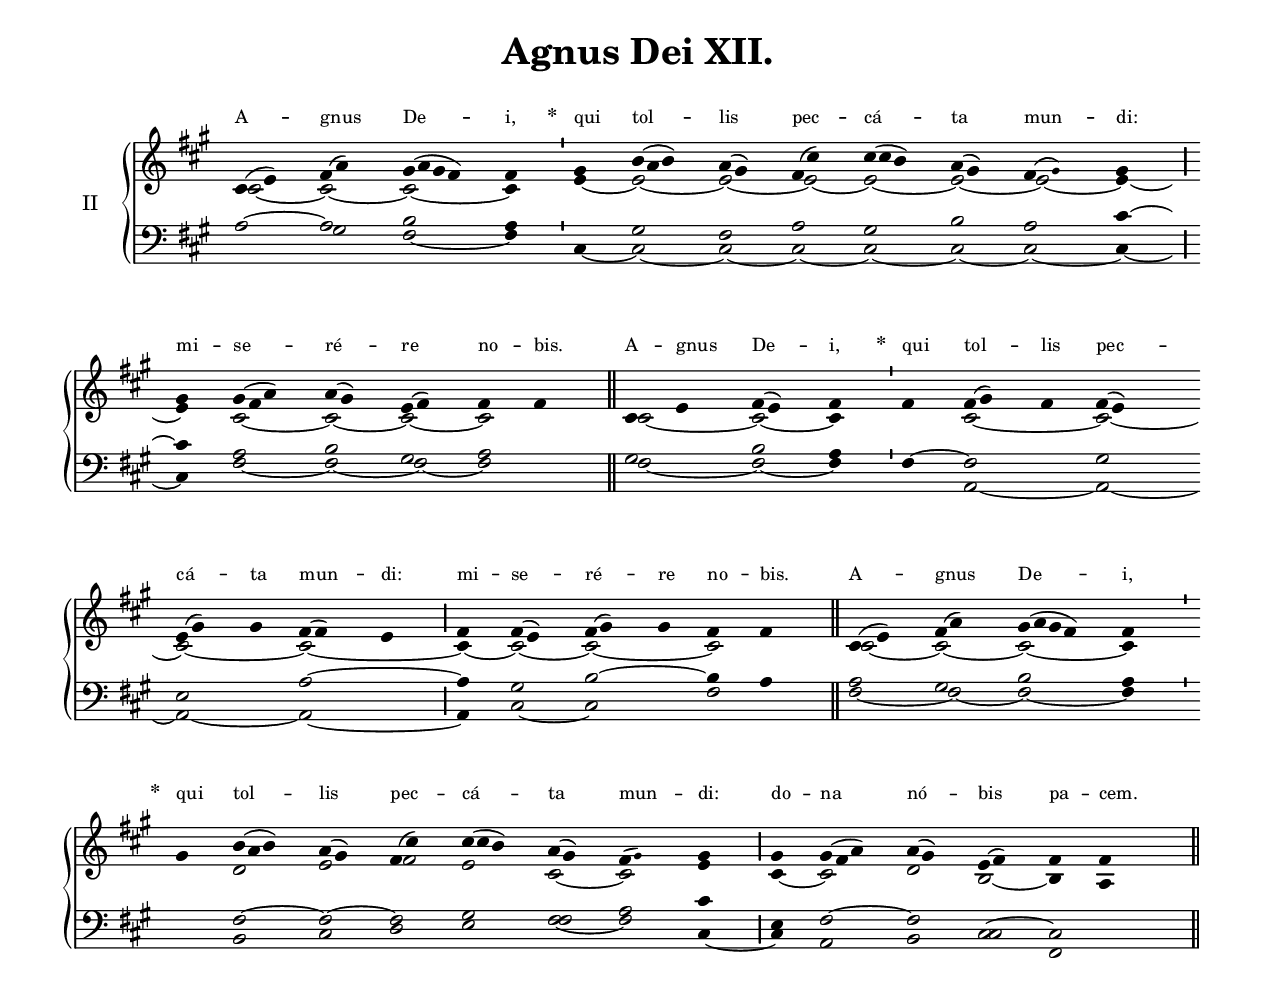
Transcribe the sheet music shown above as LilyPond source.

\version "2.18"
\include "gregorian.ly"
\include "noh2.ily"

%Page reference: page v.72
%(volume.page)

global = {
 \key fis \minor
 \cadenzaOn 
 \override Glissando #'thickness = #2.0
}

\header {
  title = \markup \center-column {"Agnus Dei XII." \vspace #1 }
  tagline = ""
  composer = ""
}

\paper {
 #(include-special-characters)
  oddHeaderMarkup = \markup \fill-line {
    \line {}
    \center-column {
      \on-the-fly #first-page     " "
      \on-the-fly #not-first-page ""
    }
    \line { \on-the-fly #print-page-number-check-first \fromproperty #'page:page-number-string }
  }
  evenHeaderMarkup = \markup \fill-line {
    \line { \on-the-fly #print-page-number-check-first \fromproperty #'page:page-number-string }
    \center-column { "" }
    \line {}
  }
}

chantText = \lyricmode {
A -- gnus De -- i, 
\set stanza = " * " qui tol -- lis pec -- cá -- ta mun -- di: 
mi -- se -- ré -- re no -- bis. 
A -- gnus De -- i, 
\set stanza = " * " qui tol -- lis pec -- cá -- ta mun -- di: 
mi -- se -- ré -- re no -- bis. 
A -- gnus De -- i, 
\set stanza = " * " qui tol -- lis pec -- cá -- ta mun -- di: 
do -- na nó -- bis pa -- cem. }

chantMusic = {
\tieDown   cis'4 ( e'4) fis'4 ( a'4) gis'4 ( a'4 gis'4 fis'4) fis'4 \divisioMinima
 gis'4 b'4 ( a'4 b'4) a'4 ( gis'4) fis'4 ( cis''4) cis''4 ( cis''4 b'4) a'4 ( gis'4) fis'4 ( \once \tweak #'font-size #-4 gis' ) gis'4 \divisioMaior
 \forceBreak
 gis'4 gis'4 ( fis'4 a'4) a'4 ( gis'4) e'4 ( fis'4) fis'4 fis'4 \finalis
 cis'4 e'4 fis'4 ( e'4) fis'4 \divisioMinima
 fis'4 fis'4 ( gis'4) fis'4 fis'4 ( e'4) \forceBreak
 e'4 ( gis'4) gis'4 fis'4 ( fis'4) e'4 \divisioMaior
 fis'4 fis'4 ( e'4) fis'4 ( gis'4) gis'4 fis'4 fis'4 \finalis
 cis'4 ( e'4) fis'4 ( a'4) gis'4 ( a'4 gis'4 fis'4) fis'4 \divisioMinima
 \forceBreak
 gis'4 b'4 ( a'4 b'4) a'4 ( gis'4) fis'4 ( cis''4) cis''4 ( cis''4 b'4) a'4 ( gis'4) fis'4 ( \once \tweak #'font-size #-4 gis' ) gis'4 \divisioMaior
 gis'4 gis'4 ( fis'4 a'4) a'4 ( gis'4) e'4 ( fis'4) fis'4 fis'4 \finalis

}

altoMusic = {
cis'2 ~ cis'2 ~ cis'2*4/2 ~ cis'4 \divisioMinima
e'4 ~ e'2*3/2 ~ e'2 ~ e'2 ~ e'2*3/2 ~ e'2 ~ e'2 ~ e'4 ~ \divisioMaior
e'4 cis'2*3/2 ~ cis'2 ~ cis'2 ~ cis'2 \finalis
cis'2 ~ cis'2 ~ cis'4 \divisioMinima
r4 cis'2*3/2 ~ cis'2 ~ cis'2*3/2 ~ cis'2*3/2 ~ \divisioMaior
cis'4 ~ cis'2 ~ cis'2*3/2 ~ cis'2 \finalis
cis'2 ~ cis'2 ~ cis'2*4/2 ~ cis'4 \divisioMinima
r4 d'2*3/2 e'2 fis'2 e'2*3/2 cis'2 ~ cis'2 e'4 \divisioMaior
cis'4 ~ cis'2*3/2 d'2 b2 ~ b4 a4 \finalis
}

tenorMusic = {
a2 ~ a2 b2*4/2 a4 \divisioMinima
r4 gis2*3/2 fis2 a2 gis2*3/2 b2 a2 cis'4 ~ \divisioMaior
cis'4 a2*3/2 b2 gis2 a2 \finalis
gis2 b2 a4 \divisioMinima
fis4 ~ fis2*3/2 gis2 e2*3/2 a2*3/2 ~ \divisioMaior
a4 gis2 b2*3/2 ~ b4 a4 \finalis
a2 gis2 b2*4/2 a4 \divisioMinima
r4 fis2*3/2 ~ fis2 ~ fis2 gis2*3/2 \shiftRight fis2 a2 cis'4 \divisioMaior
e4 fis2*3/2 ~ fis2 cis2 ~ cis2 \finalis
}

bassMusic = {
r2 gis2 fis2*4/2 ~ fis4 \divisioMinima
cis4 ~ cis2*3/2 ~ cis2 ~ cis2 ~ cis2*3/2 ~ cis2 ~ cis2 ~ cis4 ~ \divisioMaior
cis4 fis2*3/2 ~ fis2 ~ fis2 ~ fis2 \finalis
fis2 ~ fis2 ~ fis4 \divisioMinima
r4 a,2*3/2 ~ a,2 ~ a,2*3/2 ~ a,2*3/2 ~ \divisioMaior
a,4 cis2 ~ cis2*3/2 fis2 \finalis
fis2 ~ fis2 ~ fis2*4/2 ~ fis4 \divisioMinima
r4 b,2*3/2 cis2 d2 e2*3/2 fis2 ~ fis2 cis4 ~ \divisioMaior
cis4 a,2*3/2 b,2 \shiftRight cis2 fis,2 \finalis
}

voiceLines = {
\voiceLineStyle


}

\score{
  <<
    \new Lyrics
    \new GrandStaff <<
      \set GrandStaff.autoBeaming = ##f
      \set GrandStaff.instrumentName = \markup \center-column {
        "II"
      }
      \new Staff = up <<
        \new Voice = "chant" {
          \voiceOne \global \chantMusic
        }
        \new Voice {
          \voiceTwo \global \altoMusic
        }
      >>

      \new Staff = down <<
        \clef bass
        \new Voice {
          \voiceOne \global \tenorMusic
        }
        \new Voice {
          \voiceTwo \global \bassMusic
        }
	\new Voice {
        \voiceThree \global \voiceLines
        }
      >>
    >>
    \context Lyrics {
      \lyricsto chant {
      \chantText
    }
    }
  >>
  \layout{
  }
  
}
